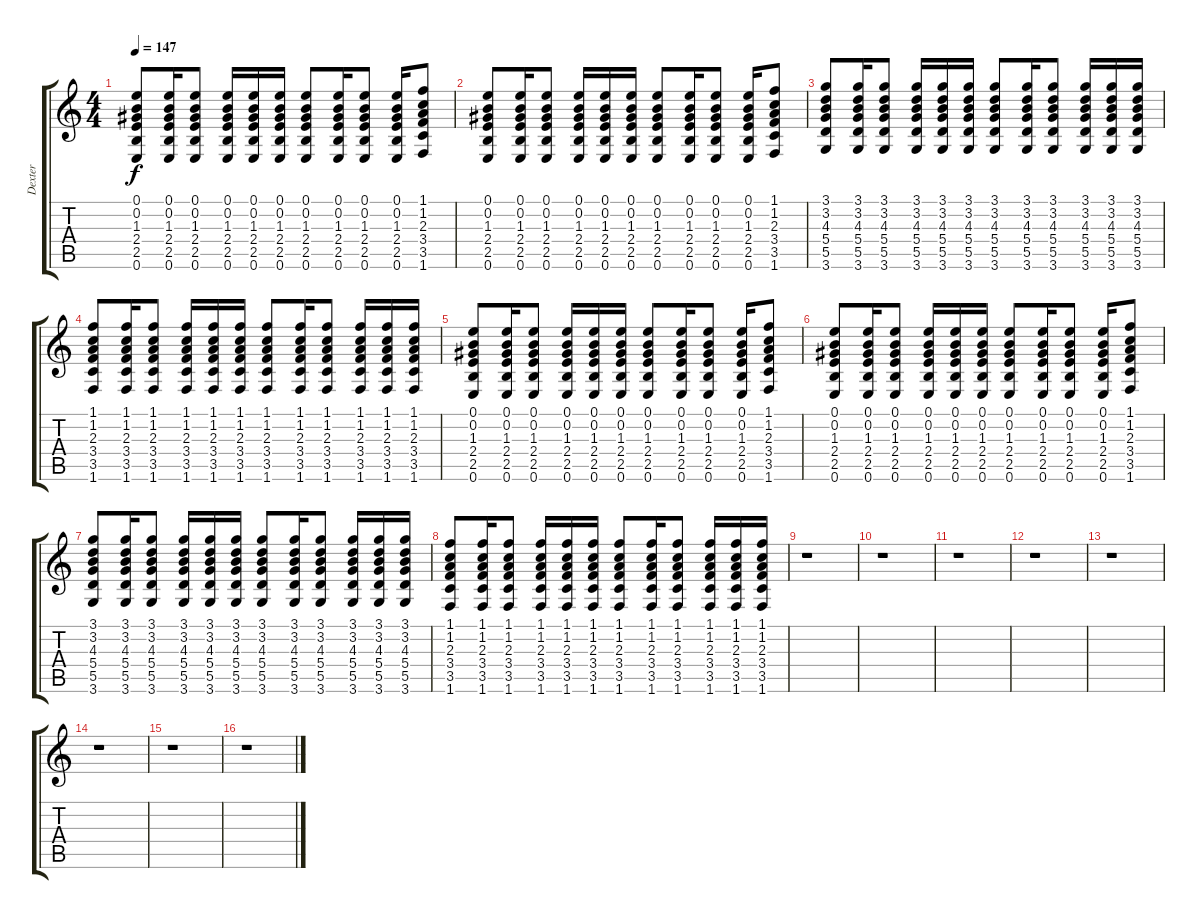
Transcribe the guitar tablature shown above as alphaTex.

\track ("Dexter" "Dexter") {instrument electricguitarclean}
\staff {score tabs}
\tuning (E4 B3 G3 D3 A2 E2) {hide}
\ts (4 4)
\tempo 147
\clef g2
\ks c
(0.1 0.2 1.3 2.4 2.5 0.6).8{dy f} (0.1 0.2 1.3 2.4 2.5 0.6).16 (0.1 0.2 1.3 2.4 2.5 0.6).8 (0.1 0.2 1.3 2.4 2.5 0.6).16 (0.1 0.2 1.3 2.4 2.5 0.6).16 (0.1 0.2 1.3 2.4 2.5 0.6).16 (0.1 0.2 1.3 2.4 2.5 0.6).8 (0.1 0.2 1.3 2.4 2.5 0.6).16 (0.1 0.2 1.3 2.4 2.5 0.6).8 (0.1 0.2 1.3 2.4 2.5 0.6).16 (1.1 1.2 2.3 3.4 3.5 1.6).8 |
(0.1 0.2 1.3 2.4 2.5 0.6).8 (0.1 0.2 1.3 2.4 2.5 0.6).16 (0.1 0.2 1.3 2.4 2.5 0.6).8 (0.1 0.2 1.3 2.4 2.5 0.6).16 (0.1 0.2 1.3 2.4 2.5 0.6).16 (0.1 0.2 1.3 2.4 2.5 0.6).16 (0.1 0.2 1.3 2.4 2.5 0.6).8 (0.1 0.2 1.3 2.4 2.5 0.6).16 (0.1 0.2 1.3 2.4 2.5 0.6).8 (0.1 0.2 1.3 2.4 2.5 0.6).16 (1.1 1.2 2.3 3.4 3.5 1.6).8 |
(3.1 3.2 4.3 5.4 5.5 3.6).8 (3.1 3.2 4.3 5.4 5.5 3.6).16 (3.1 3.2 4.3 5.4 5.5 3.6).8 (3.1 3.2 4.3 5.4 5.5 3.6).16 (3.1 3.2 4.3 5.4 5.5 3.6).16 (3.1 3.2 4.3 5.4 5.5 3.6).16 (3.1 3.2 4.3 5.4 5.5 3.6).8 (3.1 3.2 4.3 5.4 5.5 3.6).16 (3.1 3.2 4.3 5.4 5.5 3.6).8 (3.1 3.2 4.3 5.4 5.5 3.6).16 (3.1 3.2 4.3 5.4 5.5 3.6).16 (3.1 3.2 4.3 5.4 5.5 3.6).16 |
(1.1 1.2 2.3 3.4 3.5 1.6).8 (1.1 1.2 2.3 3.4 3.5 1.6).16 (1.1 1.2 2.3 3.4 3.5 1.6).8 (1.1 1.2 2.3 3.4 3.5 1.6).16 (1.1 1.2 2.3 3.4 3.5 1.6).16 (1.1 1.2 2.3 3.4 3.5 1.6).16 (1.1 1.2 2.3 3.4 3.5 1.6).8 (1.1 1.2 2.3 3.4 3.5 1.6).16 (1.1 1.2 2.3 3.4 3.5 1.6).8 (1.1 1.2 2.3 3.4 3.5 1.6).16 (1.1 1.2 2.3 3.4 3.5 1.6).16 (1.1 1.2 2.3 3.4 3.5 1.6).16 |
(0.1 0.2 1.3 2.4 2.5 0.6).8 (0.1 0.2 1.3 2.4 2.5 0.6).16 (0.1 0.2 1.3 2.4 2.5 0.6).8 (0.1 0.2 1.3 2.4 2.5 0.6).16 (0.1 0.2 1.3 2.4 2.5 0.6).16 (0.1 0.2 1.3 2.4 2.5 0.6).16 (0.1 0.2 1.3 2.4 2.5 0.6).8 (0.1 0.2 1.3 2.4 2.5 0.6).16 (0.1 0.2 1.3 2.4 2.5 0.6).8 (0.1 0.2 1.3 2.4 2.5 0.6).16 (1.1 1.2 2.3 3.4 3.5 1.6).8 |
(0.1 0.2 1.3 2.4 2.5 0.6).8 (0.1 0.2 1.3 2.4 2.5 0.6).16 (0.1 0.2 1.3 2.4 2.5 0.6).8 (0.1 0.2 1.3 2.4 2.5 0.6).16 (0.1 0.2 1.3 2.4 2.5 0.6).16 (0.1 0.2 1.3 2.4 2.5 0.6).16 (0.1 0.2 1.3 2.4 2.5 0.6).8 (0.1 0.2 1.3 2.4 2.5 0.6).16 (0.1 0.2 1.3 2.4 2.5 0.6).8 (0.1 0.2 1.3 2.4 2.5 0.6).16 (1.1 1.2 2.3 3.4 3.5 1.6).8 |
(3.1 3.2 4.3 5.4 5.5 3.6).8 (3.1 3.2 4.3 5.4 5.5 3.6).16 (3.1 3.2 4.3 5.4 5.5 3.6).8 (3.1 3.2 4.3 5.4 5.5 3.6).16 (3.1 3.2 4.3 5.4 5.5 3.6).16 (3.1 3.2 4.3 5.4 5.5 3.6).16 (3.1 3.2 4.3 5.4 5.5 3.6).8 (3.1 3.2 4.3 5.4 5.5 3.6).16 (3.1 3.2 4.3 5.4 5.5 3.6).8 (3.1 3.2 4.3 5.4 5.5 3.6).16 (3.1 3.2 4.3 5.4 5.5 3.6).16 (3.1 3.2 4.3 5.4 5.5 3.6).16 |
(1.1 1.2 2.3 3.4 3.5 1.6).8 (1.1 1.2 2.3 3.4 3.5 1.6).16 (1.1 1.2 2.3 3.4 3.5 1.6).8 (1.1 1.2 2.3 3.4 3.5 1.6).16 (1.1 1.2 2.3 3.4 3.5 1.6).16 (1.1 1.2 2.3 3.4 3.5 1.6).16 (1.1 1.2 2.3 3.4 3.5 1.6).8 (1.1 1.2 2.3 3.4 3.5 1.6).16 (1.1 1.2 2.3 3.4 3.5 1.6).8 (1.1 1.2 2.3 3.4 3.5 1.6).16 (1.1 1.2 2.3 3.4 3.5 1.6).16 (1.1 1.2 2.3 3.4 3.5 1.6).16 |
r.1 |
r.1 |
r.1 |
r.1 |
r.1 |
r.1 |
r.1 |
r.1
